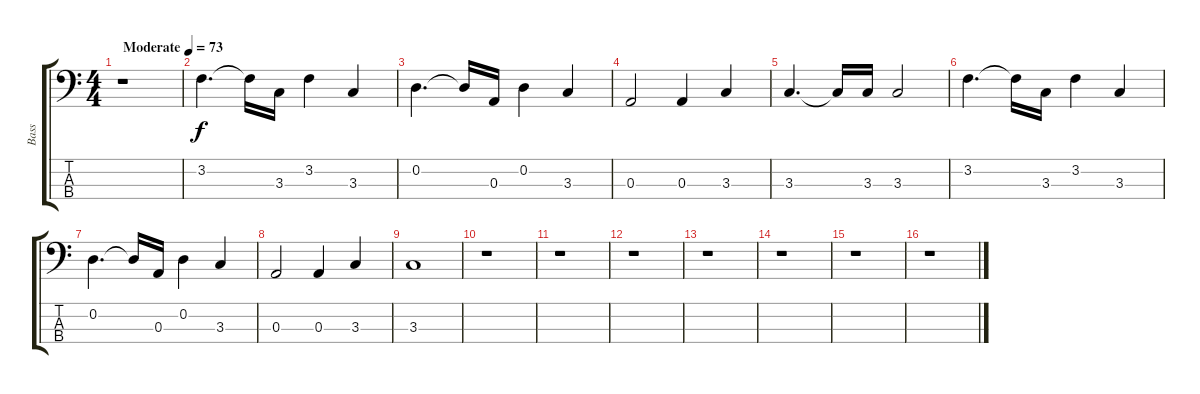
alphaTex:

\track ("Bass" "Bass") {instrument electricbassfinger}
\staff {score tabs}
\tuning (G2 D2 A1 E1) {hide}
\ts (4 4)
\tempo (73 "Moderate")
\clef f4
\ks c
r.1{dy f instrument electricbassfinger} |
3.2.4{d} 3.2{t}.16 3.3.16 3.2.4 3.3.4 |
0.2.4{d} 0.2{t}.16 0.3.16 0.2.4 3.3.4 |
0.3.2 0.3.4 3.3.4 |
3.3.4{d} 3.3{t}.16 3.3.16 3.3.2 |
3.2.4{d} 3.2{t}.16 3.3.16 3.2.4 3.3.4 |
0.2.4{d} 0.2{t}.16 0.3.16 0.2.4 3.3.4 |
0.3.2 0.3.4 3.3.4 |
3.3.1 |
r.1 |
r.1 |
r.1 |
r.1 |
r.1 |
r.1 |
r.1
